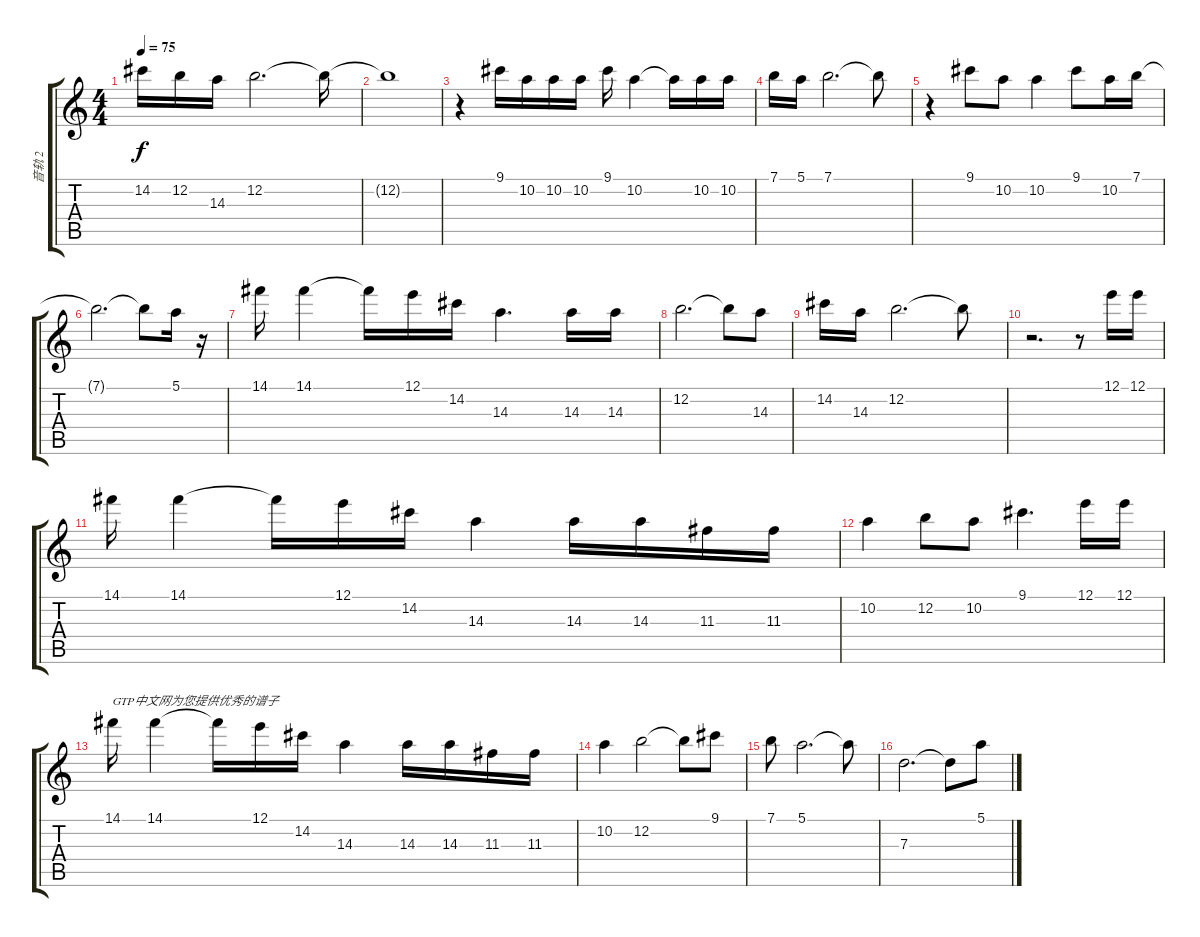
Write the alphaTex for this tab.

\track ("音轨 2" "音轨 2") {instrument electricguitarmuted}
\staff {score tabs}
\tuning (E4 B3 G3 D3 A2 E2) {hide}
\ts (4 4)
\tempo 75
\clef g2
\ks c
14.2.16{dy f} 12.2.16 14.3.16 12.2.2{d} 12.2{t}.16 |
12.2{t}.1 |
r.4 9.1.16 10.2.16 10.2.16 10.2.16 9.1.16 10.2.4 10.2{t}.16 10.2.16 10.2.16 |
7.1.16 5.1.16 7.1.2{d} 7.1{t}.8 |
r.4 9.1.8 10.2.8 10.2.4 9.1.8 10.2.16 7.1.16 |
7.1{t}.2{d} 7.1{t}.8 5.1.16 r.16 |
14.1.16 14.1.4 14.1{t}.16 12.1.16 14.2.16 14.3.4{d} 14.3.16 14.3.16 |
12.2.2{d} 12.2{t}.8 14.3.8 |
14.2.16 14.3.16 12.2.2{d} 12.2{t}.8 |
r.2{d} r.8 12.1.16 12.1.16 |
14.1.16 14.1.4 14.1{t}.16 12.1.16 14.2.16 14.3.4 14.3.16 14.3.16 11.3.16 11.3.16 |
10.2.4 12.2.8 10.2.8 9.1.4{d} 12.1.16 12.1.16 |
14.1.16{txt "GTP中文网为您提供优秀的谱子"} 14.1.4 14.1{t}.16 12.1.16 14.2.16 14.3.4 14.3.16 14.3.16 11.3.16 11.3.16 |
10.2.4 12.2.2 12.2{t}.8 9.1.8 |
7.1.8 5.1.2{d} 5.1{t}.8 |
7.3.2{d} 7.3{t}.8 5.1.8
